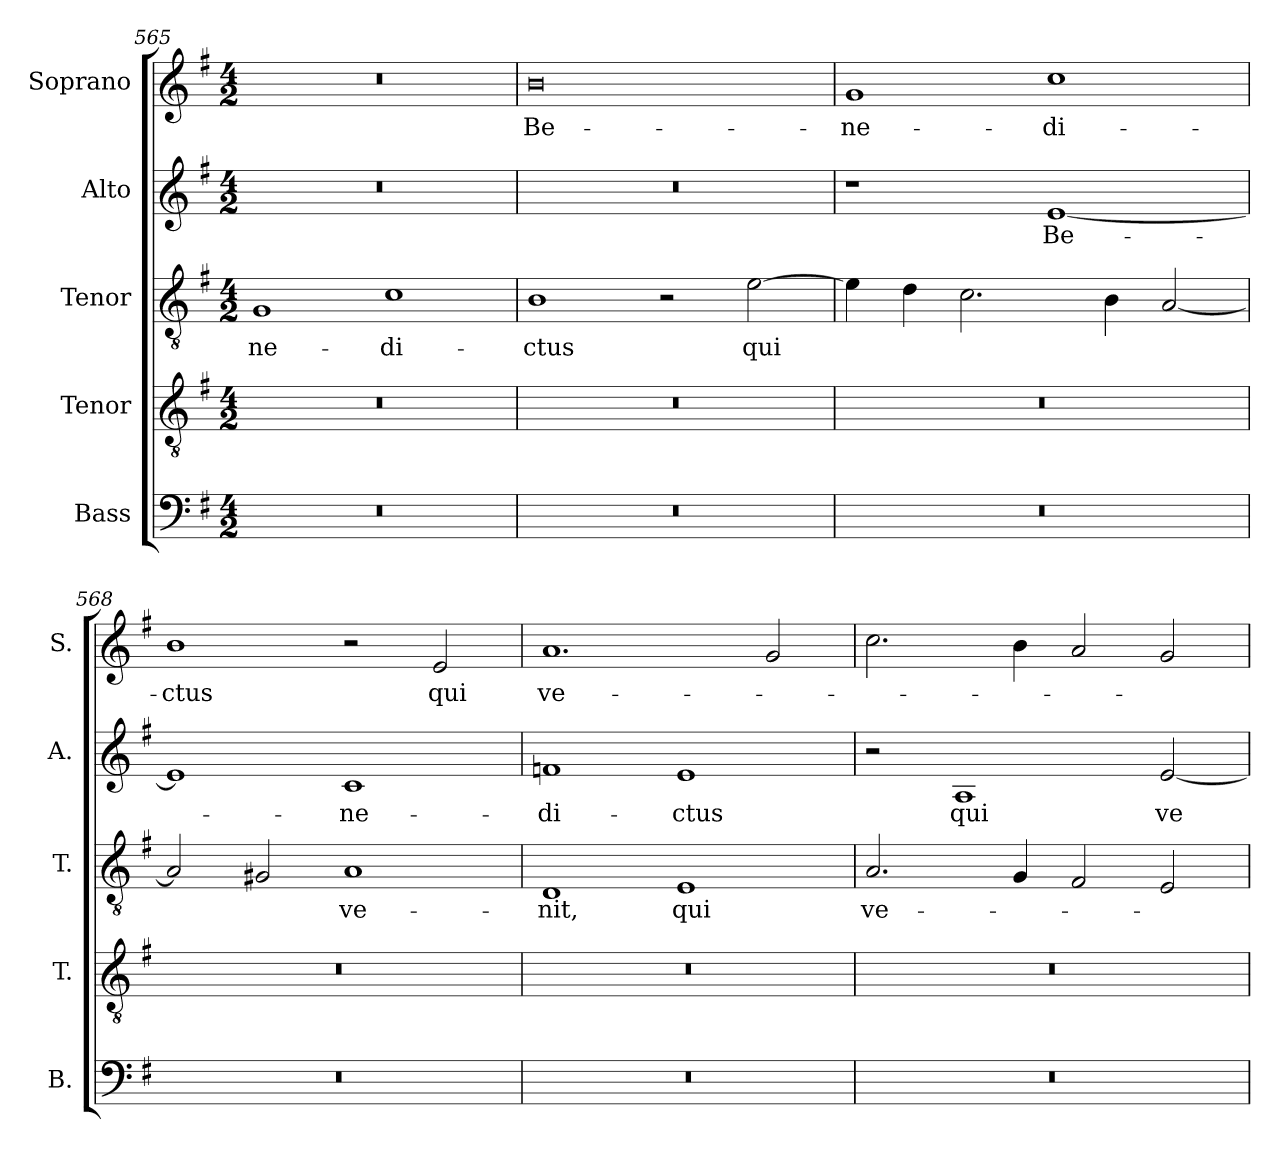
**kern	**kern	**kern	**text	**kern	**text	**kern	**text
*part5	*part4	*part3	*part3	*part2	*part2	*part1	*part1
*staff5	*staff4	*staff3	*staff3	*staff2	*staff2	*staff1	*staff1
*I"Bass	*I"Tenor	*I"Tenor	*	*I"Alto	*	*I"Soprano	*
*I'B.	*I'T.	*I'T.	*	*I'A.	*	*I'S.	*
*clefF4	*clefGv2	*clefGv2	*	*clefG2	*	*clefG2	*
*	*ITrd7c12	*ITrd7c12	*	*	*	*	*
*k[f#]	*k[f#]	*k[f#]	*	*k[f#]	*	*k[f#]	*
*G:	*G:	*G:	*	*G:	*	*G:	*
*M4/2	*M4/2	*M4/2	*	*M4/2	*	*M4/2	*
=565	=565	=565	=565	=565	=565	=565	=565
!LO:N:vis=1	!LO:N:vis=1	!	!	!	!	!	!
!	!	!	!LO:LY:b:color=#000000	!LO:N:vis=1	!	!LO:N:vis=1	!
0r	0r	1GGi	-ne-	0r	.	0r	.
!	!	!	!LO:LY:b:color=#000000	!	!	!	!
.	.	1Ci	-di-	.	.	.	.
=566	=566	=566	=566	=566	=566	=566	=566
!LO:N:vis=1	!LO:N:vis=1	!	!	!	!	!	!
!	!	!	!LO:LY:b:color=#000000	!LO:N:vis=1	!	!	!
!	!	!	!	!	!	!	!LO:LY:b:color=#000000
0r	0r	1BBi	-ctus	0r	.	0bi	Be-
.	.	2r	.	.	.	.	.
!	!	!	!LO:LY:b:color=#000000	!	!	!	!
.	.	[2Ei\	qui	.	.	.	.
=567	=567	=567	=567	=567	=567	=567	=567
!LO:N:vis=1	!LO:N:vis=1	!	!	!	!	!	!
!	!	!	!	!	!	!	!LO:LY:b:color=#000000
0r	0r	4Ei\]	.	1r	.	1gi	-ne-
.	.	4Di\	.	.	.	.	.
.	.	2.Ci\	.	.	.	.	.
!	!	!	!	!	!LO:LY:b:color=#000000	!	!
!	!	!	!	!	!	!	!LO:LY:b:color=#000000
.	.	.	.	[1ei	Be-	1cci	-di-
.	.	4BBi\	.	.	.	.	.
.	.	[2AAi/	.	.	.	.	.
=568	=568	=568	=568	=568	=568	=568	=568
!LO:N:vis=1	!LO:N:vis=1	!	!	!	!	!	!
!	!	!	!	!	!	!	!LO:LY:b:color=#000000
0r	0r	2AAi/]	.	1ei]	.	1bi	-ctus
.	.	2GG#Xi/	.	.	.	.	.
!	!	!	!LO:LY:b:color=#000000	!	!	!	!
!	!	!	!	!	!LO:LY:b:color=#000000	!	!
.	.	1AAi	ve-	1ci	-ne-	2r	.
!	!	!	!	!	!	!	!LO:LY:b:color=#000000
.	.	.	.	.	.	2ei/	qui
=569	=569	=569	=569	=569	=569	=569	=569
!LO:N:vis=1	!LO:N:vis=1	!	!	!	!	!	!
!	!	!	!LO:LY:b:color=#000000	!	!	!	!
!	!	!	!	!	!LO:LY:b:color=#000000	!	!
!	!	!	!	!	!	!	!LO:LY:b:color=#000000
0r	0r	1DDi	-nit,	1fni	-di-	1.ai	ve-
!	!	!	!LO:LY:b:color=#000000	!	!	!	!
!	!	!	!	!	!LO:LY:b:color=#000000	!	!
.	.	1EEi	qui	1ei	-ctus	.	.
.	.	.	.	.	.	2gi/	.
=570	=570	=570	=570	=570	=570	=570	=570
!LO:N:vis=1	!LO:N:vis=1	!	!	!	!	!	!
!	!	!	!LO:LY:b:color=#000000	!	!	!	!
0r	0r	2.AAi/	ve-	2r	.	2.cci\	.
!	!	!	!	!	!LO:LY:b:color=#000000	!	!
.	.	.	.	1Ai	qui	.	.
.	.	4GGi/	.	.	.	4bi\	.
.	.	2FF#i/	.	.	.	2ai/	.
!	!	!	!	!	!LO:LY:b:color=#000000	!	!
.	.	2EEi/	.	[2ei/	ve-	2gi/	.
=	=	=	=	=	=	=	=
*-	*-	*-	*-	*-	*-	*-	*-
